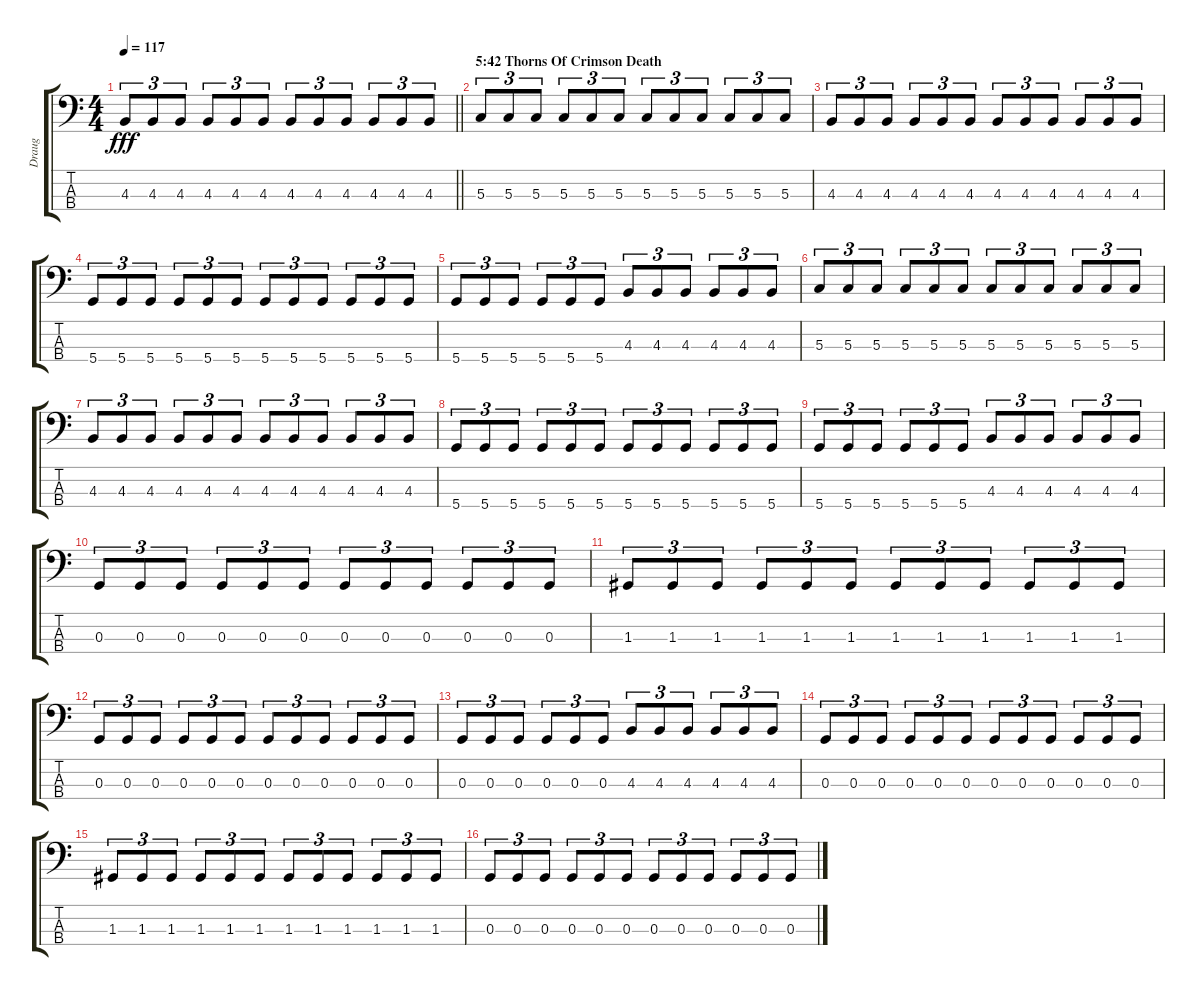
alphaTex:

\track ("Draug" "Draug") {instrument synthbass2}
\staff {score tabs}
\tuning (F2 C2 G1 D1) {hide}
\ts (4 4)
\tempo 117
\clef f4
\barLineRight lightlight
\ks c
4.3.8{tu (3 2) dy fff} 4.3.8{tu (3 2)} 4.3.8{tu (3 2)} 4.3.8{tu (3 2)} 4.3.8{tu (3 2)} 4.3.8{tu (3 2)} 4.3.8{tu (3 2)} 4.3.8{tu (3 2)} 4.3.8{tu (3 2)} 4.3.8{tu (3 2)} 4.3.8{tu (3 2)} 4.3.8{tu (3 2)} |
\section ("" "5:42 Thorns Of Crimson Death")
5.3.8{tu (3 2)} 5.3.8{tu (3 2)} 5.3.8{tu (3 2)} 5.3.8{tu (3 2)} 5.3.8{tu (3 2)} 5.3.8{tu (3 2)} 5.3.8{tu (3 2)} 5.3.8{tu (3 2)} 5.3.8{tu (3 2)} 5.3.8{tu (3 2)} 5.3.8{tu (3 2)} 5.3.8{tu (3 2)} |
4.3.8{tu (3 2)} 4.3.8{tu (3 2)} 4.3.8{tu (3 2)} 4.3.8{tu (3 2)} 4.3.8{tu (3 2)} 4.3.8{tu (3 2)} 4.3.8{tu (3 2)} 4.3.8{tu (3 2)} 4.3.8{tu (3 2)} 4.3.8{tu (3 2)} 4.3.8{tu (3 2)} 4.3.8{tu (3 2)} |
5.4.8{tu (3 2)} 5.4.8{tu (3 2)} 5.4.8{tu (3 2)} 5.4.8{tu (3 2)} 5.4.8{tu (3 2)} 5.4.8{tu (3 2)} 5.4.8{tu (3 2)} 5.4.8{tu (3 2)} 5.4.8{tu (3 2)} 5.4.8{tu (3 2)} 5.4.8{tu (3 2)} 5.4.8{tu (3 2)} |
5.4.8{tu (3 2)} 5.4.8{tu (3 2)} 5.4.8{tu (3 2)} 5.4.8{tu (3 2)} 5.4.8{tu (3 2)} 5.4.8{tu (3 2)} 4.3.8{tu (3 2)} 4.3.8{tu (3 2)} 4.3.8{tu (3 2)} 4.3.8{tu (3 2)} 4.3.8{tu (3 2)} 4.3.8{tu (3 2)} |
5.3.8{tu (3 2)} 5.3.8{tu (3 2)} 5.3.8{tu (3 2)} 5.3.8{tu (3 2)} 5.3.8{tu (3 2)} 5.3.8{tu (3 2)} 5.3.8{tu (3 2)} 5.3.8{tu (3 2)} 5.3.8{tu (3 2)} 5.3.8{tu (3 2)} 5.3.8{tu (3 2)} 5.3.8{tu (3 2)} |
4.3.8{tu (3 2)} 4.3.8{tu (3 2)} 4.3.8{tu (3 2)} 4.3.8{tu (3 2)} 4.3.8{tu (3 2)} 4.3.8{tu (3 2)} 4.3.8{tu (3 2)} 4.3.8{tu (3 2)} 4.3.8{tu (3 2)} 4.3.8{tu (3 2)} 4.3.8{tu (3 2)} 4.3.8{tu (3 2)} |
5.4.8{tu (3 2)} 5.4.8{tu (3 2)} 5.4.8{tu (3 2)} 5.4.8{tu (3 2)} 5.4.8{tu (3 2)} 5.4.8{tu (3 2)} 5.4.8{tu (3 2)} 5.4.8{tu (3 2)} 5.4.8{tu (3 2)} 5.4.8{tu (3 2)} 5.4.8{tu (3 2)} 5.4.8{tu (3 2)} |
5.4.8{tu (3 2)} 5.4.8{tu (3 2)} 5.4.8{tu (3 2)} 5.4.8{tu (3 2)} 5.4.8{tu (3 2)} 5.4.8{tu (3 2)} 4.3.8{tu (3 2)} 4.3.8{tu (3 2)} 4.3.8{tu (3 2)} 4.3.8{tu (3 2)} 4.3.8{tu (3 2)} 4.3.8{tu (3 2)} |
0.3.8{tu (3 2)} 0.3.8{tu (3 2)} 0.3.8{tu (3 2)} 0.3.8{tu (3 2)} 0.3.8{tu (3 2)} 0.3.8{tu (3 2)} 0.3.8{tu (3 2)} 0.3.8{tu (3 2)} 0.3.8{tu (3 2)} 0.3.8{tu (3 2)} 0.3.8{tu (3 2)} 0.3.8{tu (3 2)} |
1.3.8{tu (3 2)} 1.3.8{tu (3 2)} 1.3.8{tu (3 2)} 1.3.8{tu (3 2)} 1.3.8{tu (3 2)} 1.3.8{tu (3 2)} 1.3.8{tu (3 2)} 1.3.8{tu (3 2)} 1.3.8{tu (3 2)} 1.3.8{tu (3 2)} 1.3.8{tu (3 2)} 1.3.8{tu (3 2)} |
0.3.8{tu (3 2)} 0.3.8{tu (3 2)} 0.3.8{tu (3 2)} 0.3.8{tu (3 2)} 0.3.8{tu (3 2)} 0.3.8{tu (3 2)} 0.3.8{tu (3 2)} 0.3.8{tu (3 2)} 0.3.8{tu (3 2)} 0.3.8{tu (3 2)} 0.3.8{tu (3 2)} 0.3.8{tu (3 2)} |
0.3.8{tu (3 2)} 0.3.8{tu (3 2)} 0.3.8{tu (3 2)} 0.3.8{tu (3 2)} 0.3.8{tu (3 2)} 0.3.8{tu (3 2)} 4.3.8{tu (3 2)} 4.3.8{tu (3 2)} 4.3.8{tu (3 2)} 4.3.8{tu (3 2)} 4.3.8{tu (3 2)} 4.3.8{tu (3 2)} |
0.3.8{tu (3 2)} 0.3.8{tu (3 2)} 0.3.8{tu (3 2)} 0.3.8{tu (3 2)} 0.3.8{tu (3 2)} 0.3.8{tu (3 2)} 0.3.8{tu (3 2)} 0.3.8{tu (3 2)} 0.3.8{tu (3 2)} 0.3.8{tu (3 2)} 0.3.8{tu (3 2)} 0.3.8{tu (3 2)} |
1.3.8{tu (3 2)} 1.3.8{tu (3 2)} 1.3.8{tu (3 2)} 1.3.8{tu (3 2)} 1.3.8{tu (3 2)} 1.3.8{tu (3 2)} 1.3.8{tu (3 2)} 1.3.8{tu (3 2)} 1.3.8{tu (3 2)} 1.3.8{tu (3 2)} 1.3.8{tu (3 2)} 1.3.8{tu (3 2)} |
0.3.8{tu (3 2)} 0.3.8{tu (3 2)} 0.3.8{tu (3 2)} 0.3.8{tu (3 2)} 0.3.8{tu (3 2)} 0.3.8{tu (3 2)} 0.3.8{tu (3 2)} 0.3.8{tu (3 2)} 0.3.8{tu (3 2)} 0.3.8{tu (3 2)} 0.3.8{tu (3 2)} 0.3.8{tu (3 2)}
